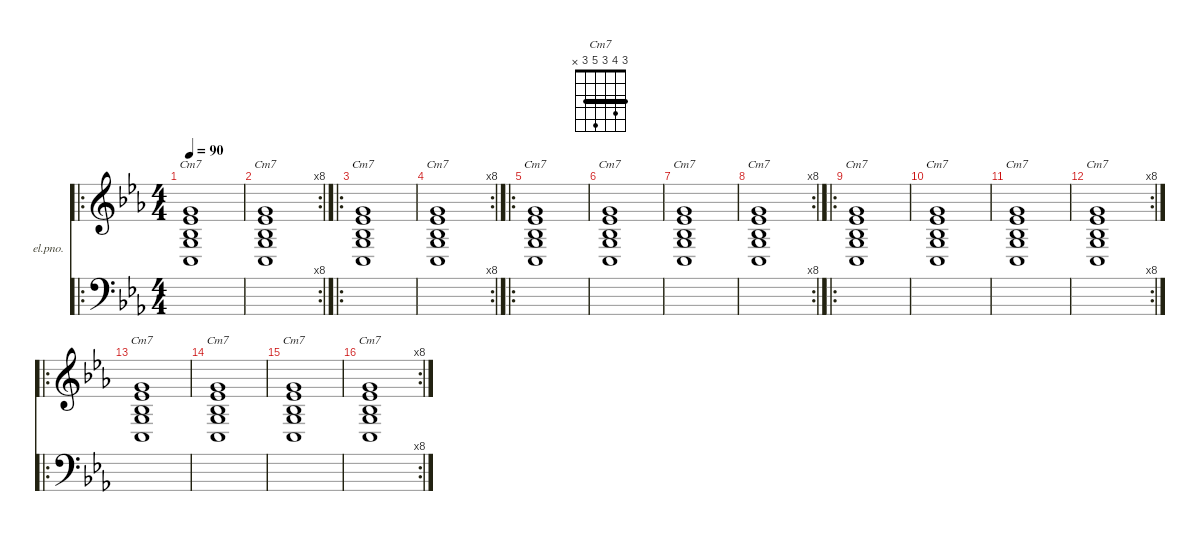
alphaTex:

\defaultSystemsLayout 4
\hideDynamics
\bracketExtendMode nobrackets
\firstSystemTrackNameOrientation horizontal
\otherSystemsTrackNameOrientation horizontal
\track ("Electric Piano" "el.pno.") {defaultSystemsLayout 4 instrument electricpiano1}
\staff {score}
\tuning (E4 B3 G3 D3 A2 E2)
\chord ("Cm7" 3 4 3 5 3 x) {barre (3 3)}
\ro
\ts (4 4)
\tempo 90
\clef g2
\ks eb
(3.5{acc forcenatural} 5.4{acc forcenatural} 3.3{acc b} 4.2{acc b} 3.1{acc forcenatural}).1{ch "Cm7" dy mf instrument electricpiano1} |
\rc 8
(3.5{acc forcenatural} 5.4{acc forcenatural} 3.3{acc b} 4.2{acc b} 3.1{acc forcenatural}).1{ch "Cm7"} |
\ro
(3.5{acc forcenatural} 5.4{acc forcenatural} 3.3{acc b} 4.2{acc b} 3.1{acc forcenatural}).1{ch "Cm7"} |
\rc 8
(3.5{acc forcenatural} 5.4{acc forcenatural} 3.3{acc b} 4.2{acc b} 3.1{acc forcenatural}).1{ch "Cm7"} |
\ro
(3.5{acc forcenatural} 5.4{acc forcenatural} 3.3{acc b} 4.2{acc b} 3.1{acc forcenatural}).1{ch "Cm7"} |
(3.5{acc forcenatural} 5.4{acc forcenatural} 3.3{acc b} 4.2{acc b} 3.1{acc forcenatural}).1{ch "Cm7"} |
(3.5{acc forcenatural} 5.4{acc forcenatural} 3.3{acc b} 4.2{acc b} 3.1{acc forcenatural}).1{ch "Cm7"} |
\rc 8
(3.5{acc forcenatural} 5.4{acc forcenatural} 3.3{acc b} 4.2{acc b} 3.1{acc forcenatural}).1{ch "Cm7"} |
\ro
(3.5{acc forcenatural} 5.4{acc forcenatural} 3.3{acc b} 4.2{acc b} 3.1{acc forcenatural}).1{ch "Cm7"} |
(3.5{acc forcenatural} 5.4{acc forcenatural} 3.3{acc b} 4.2{acc b} 3.1{acc forcenatural}).1{ch "Cm7"} |
(3.5{acc forcenatural} 5.4{acc forcenatural} 3.3{acc b} 4.2{acc b} 3.1{acc forcenatural}).1{ch "Cm7"} |
\rc 8
(3.5{acc forcenatural} 5.4{acc forcenatural} 3.3{acc b} 4.2{acc b} 3.1{acc forcenatural}).1{ch "Cm7"} |
\ro
(3.5{acc forcenatural} 5.4{acc forcenatural} 3.3{acc b} 4.2{acc b} 3.1{acc forcenatural}).1{ch "Cm7"} |
(3.5{acc forcenatural} 5.4{acc forcenatural} 3.3{acc b} 4.2{acc b} 3.1{acc forcenatural}).1{ch "Cm7"} |
(3.5{acc forcenatural} 5.4{acc forcenatural} 3.3{acc b} 4.2{acc b} 3.1{acc forcenatural}).1{ch "Cm7"} |
\rc 8
(3.5{acc forcenatural} 5.4{acc forcenatural} 3.3{acc b} 4.2{acc b} 3.1{acc forcenatural}).1{ch "Cm7"}
\staff {score}
\tuning (G2 D2 A1 E1 B0)
\clef f4
\ottava regular
\simile none
\ks eb
|
|
|
|
|
|
|
|
|
|
|
|
|
|
|
